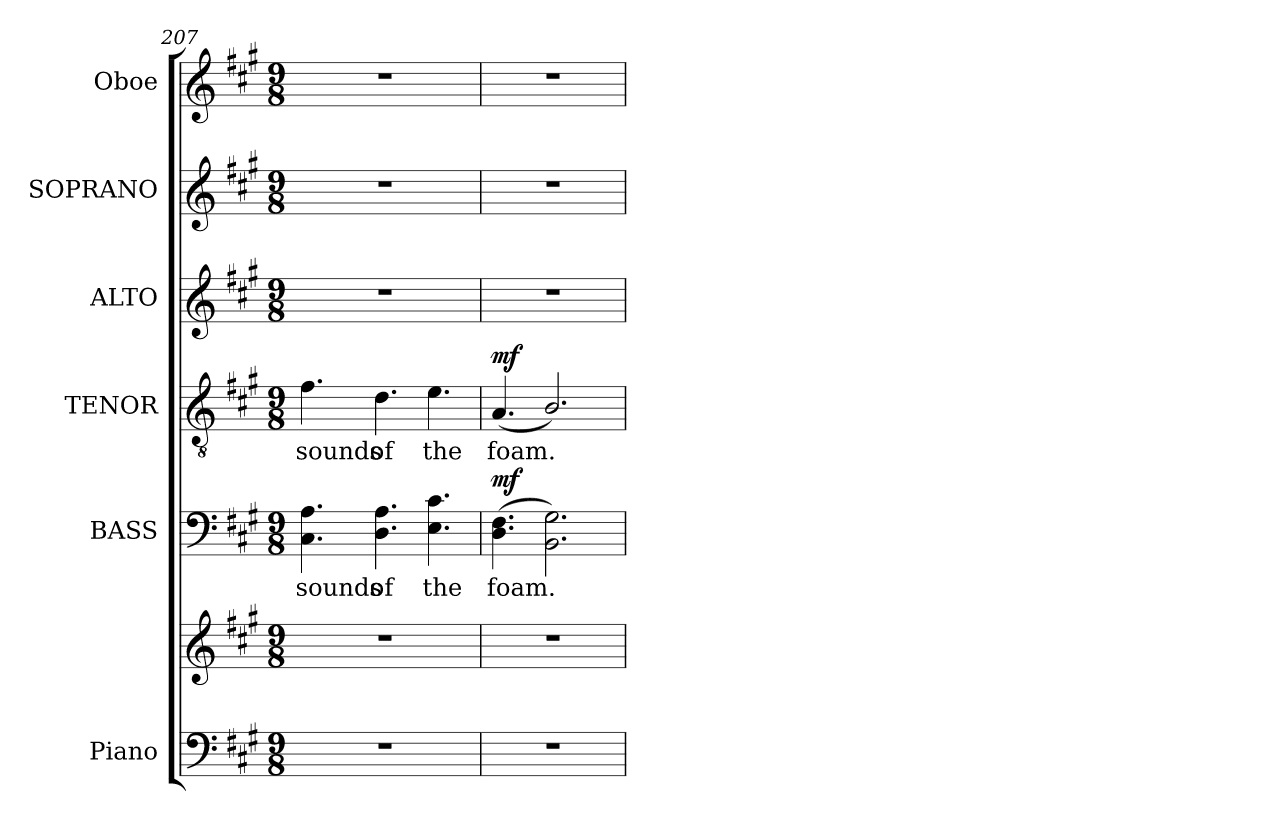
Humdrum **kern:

**kern	**kern	**kern	**text	**dynam	**kern	**text	**dynam	**kern	**kern	**kern
*part6	*part6	*part5	*part5	*part5	*part4	*part4	*part4	*part3	*part2	*part1
*staff7	*staff6	*staff5	*staff5	*staff5	*staff4	*staff4	*staff4	*staff3	*staff2	*staff1
*I"Piano	*	*I"BASS	*	*	*I"TENOR	*	*	*I"ALTO	*I"SOPRANO	*I"Oboe
*I'Pno.	*	*I'B.	*	*	*I'T.	*	*	*I'A.	*I'S.	*I'Ob.
!!LO:PB:g=z
*clefF4	*clefG2	*clefF4	*	*	*clefGv2	*	*	*clefG2	*clefG2	*clefG2
*	*	*	*	*	*ITrd7c12	*	*	*	*	*
*k[f#c#g#]	*k[f#c#g#]	*k[f#c#g#]	*	*	*k[f#c#g#]	*	*	*k[f#c#g#]	*k[f#c#g#]	*k[f#c#g#]
*A:	*A:	*A:	*	*	*A:	*	*	*A:	*A:	*A:
*M9/8	*M9/8	*M9/8	*	*	*M9/8	*	*	*M9/8	*M9/8	*M9/8
=207	=207	=207	=207	=207	=207	=207	=207	=207	=207	=207
!LO:N:vis=1	!LO:N:vis=1	!	!	!	!	!	!	!	!	!
!	!	!	!LO:LY:b:color=#000000	!	!	!	!	!	!	!
!	!	!	!	!	!	!LO:LY:b:color=#000000	!	!LO:N:vis=1	!LO:N:vis=1	!LO:N:vis=1
8%9r	8%9r	4.C#i\ 4.Ai	sounds	.	4.F#i\	sounds	.	8%9r	8%9r	8%9r
!	!	!	!LO:LY:b:color=#000000	!	!	!	!	!	!	!
!	!	!	!	!	!	!LO:LY:b:color=#000000	!	!	!	!
.	.	4.Di\ 4.Ai	of	.	4.Di\	of	.	.	.	.
!	!	!	!LO:LY:b:color=#000000	!	!	!	!	!	!	!
!	!	!	!	!	!	!LO:LY:b:color=#000000	!	!	!	!
.	.	4.Ei\ 4.c#i	the	.	4.Ei\	the	.	.	.	.
=208	=208	=208	=208	=208	=208	=208	=208	=208	=208	=208
!LO:N:vis=1	!LO:N:vis=1	!	!	!	!	!	!	!	!	!
!	!	!	!LO:LY:b:color=#000000	!	!	!	!	!	!	!
!	!	!	!	!	!	!LO:LY:b:color=#000000	!	!LO:N:vis=1	!LO:N:vis=1	!LO:N:vis=1
8%9r	8%9r	(4.Di\ 4.F#i	foam.	mf	(4.AAi/	foam.	mf	8%9r	8%9r	8%9r
.	.	2.BBi\ 2.G#i)	.	.	2.BBi/)	.	.	.	.	.
=	=	=	=	=	=	=	=	=	=	=
*-	*-	*-	*-	*-	*-	*-	*-	*-	*-	*-
